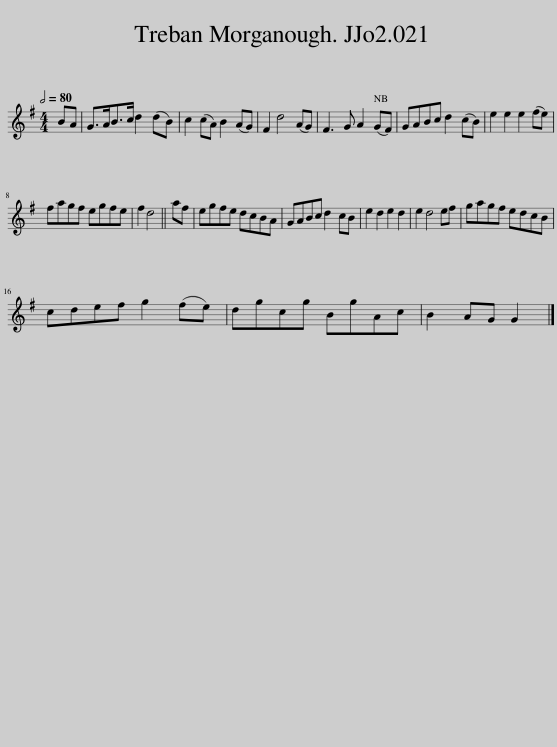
X:1
L:1/8
Q:1/2=80
M:4/4
I:linebreak $
K:G
V:1 treble
V:1
 BA | G>AB>c d2 (dB) | c2 (cA) B2 (AG) | F2 d4 (AG) | F3 G A2 (GF) | %5
 GABc d2 (cB) | e2 e2 e2 (fe) |$ fagf egfe | f2 d4 || af | %10
 egfe dcBA | GABc d2 cB | e2 d2 e2 d2 | e2 d4 ef | gagf edcB |$ %15
 cdef g2 (fe) | dgcg BgAc | B2 AG G2 |] %18
